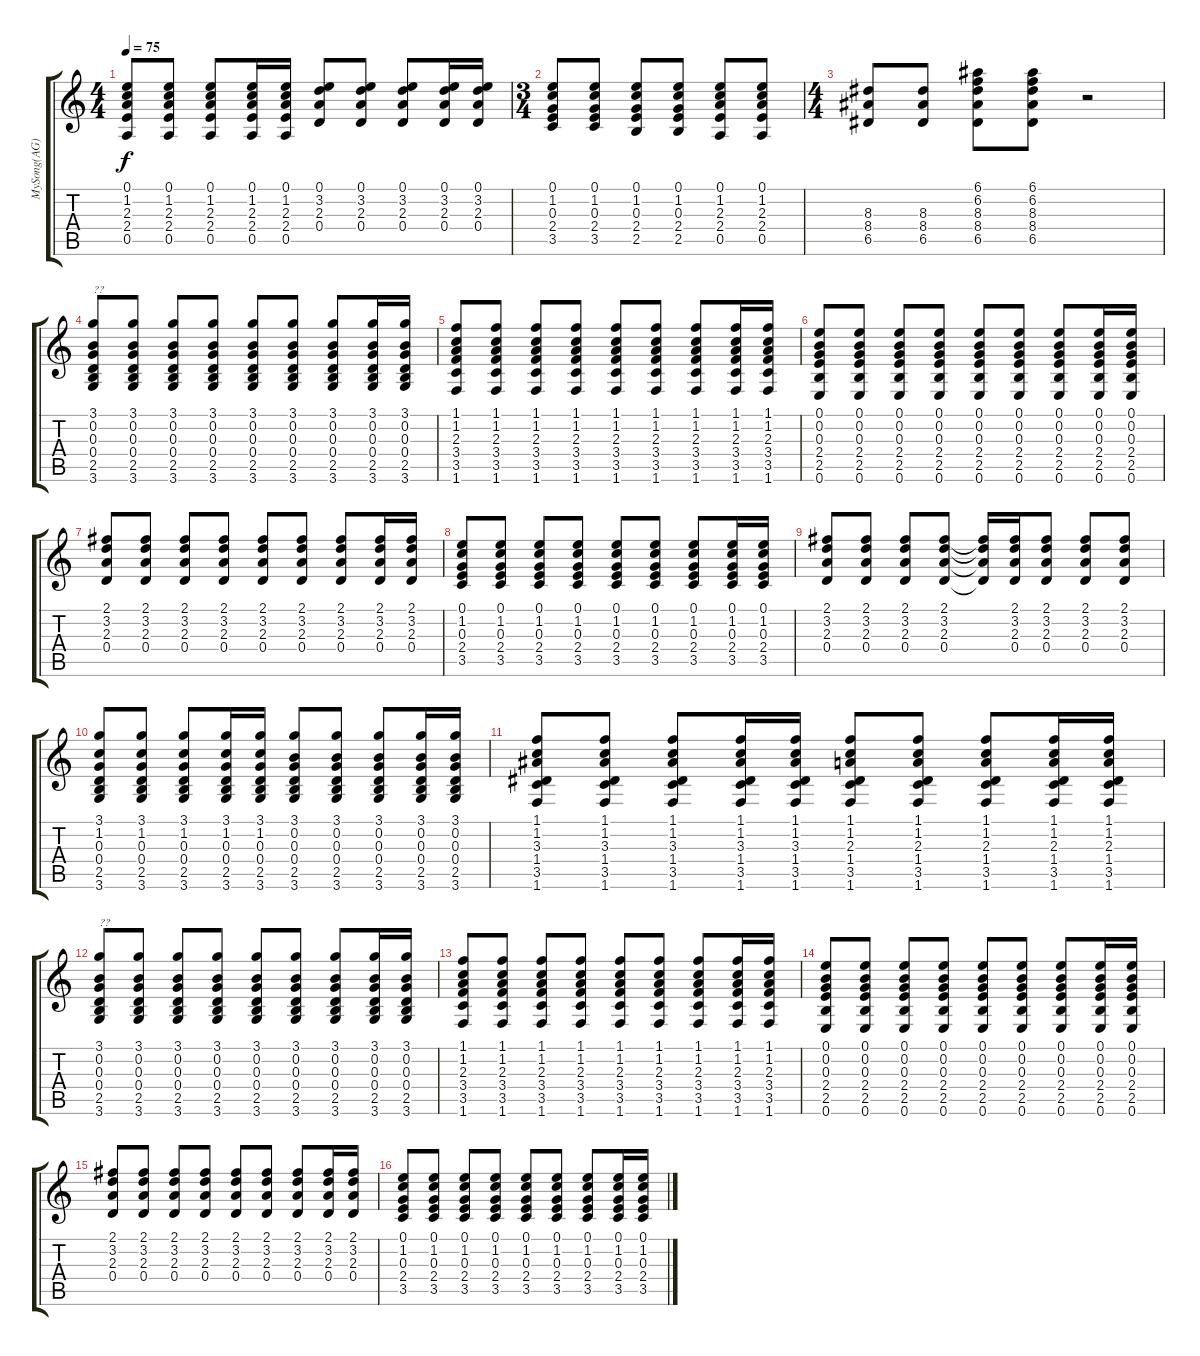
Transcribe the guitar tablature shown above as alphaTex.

\track ("MySong(AG)(???Pain)" "MySong(AG)") {instrument acousticguitarsteel}
\staff {score tabs}
\tuning (E4 B3 G3 D3 A2 E2) {hide}
\ts (4 4)
\tempo 75
\clef g2
\ks c
(0.1 1.2 2.3 2.4 0.5).8{dy f} (0.1 1.2 2.3 2.4 0.5).8 (0.1 1.2 2.3 2.4 0.5).8 (0.1 1.2 2.3 2.4 0.5).16 (0.1 1.2 2.3 2.4 0.5).16 (0.1 3.2 2.3 0.4).8 (0.1 3.2 2.3 0.4).8 (0.1 3.2 2.3 0.4).8 (0.1 3.2 2.3 0.4).16 (0.1 3.2 2.3 0.4).16 |
\ts (3 4)
(0.1 1.2 0.3 2.4 3.5).8 (0.1 1.2 0.3 2.4 3.5).8 (0.1 1.2 0.3 2.4 2.5).8 (0.1 1.2 0.3 2.4 2.5).8 (0.1 1.2 2.3 2.4 0.5).8 (0.1 1.2 2.3 2.4 0.5).8 |
\ts (4 4)
(8.3 8.4 6.5).8 (8.3 8.4 6.5).8 (6.1 6.2 8.3 8.4 6.5).8 (6.1 6.2 8.3 8.4 6.5).8 r.2 |
(3.1 0.2 0.3 0.4 2.5 3.6).8{txt "??"} (3.1 0.2 0.3 0.4 2.5 3.6).8 (3.1 0.2 0.3 0.4 2.5 3.6).8 (3.1 0.2 0.3 0.4 2.5 3.6).8 (3.1 0.2 0.3 0.4 2.5 3.6).8 (3.1 0.2 0.3 0.4 2.5 3.6).8 (3.1 0.2 0.3 0.4 2.5 3.6).8 (3.1 0.2 0.3 0.4 2.5 3.6).16 (3.1 0.2 0.3 0.4 2.5 3.6).16 |
(1.1 1.2 2.3 3.4 3.5 1.6).8 (1.1 1.2 2.3 3.4 3.5 1.6).8 (1.1 1.2 2.3 3.4 3.5 1.6).8 (1.1 1.2 2.3 3.4 3.5 1.6).8 (1.1 1.2 2.3 3.4 3.5 1.6).8 (1.1 1.2 2.3 3.4 3.5 1.6).8 (1.1 1.2 2.3 3.4 3.5 1.6).8 (1.1 1.2 2.3 3.4 3.5 1.6).16 (1.1 1.2 2.3 3.4 3.5 1.6).16 |
(0.1 0.2 0.3 2.4 2.5 0.6).8 (0.1 0.2 0.3 2.4 2.5 0.6).8 (0.1 0.2 0.3 2.4 2.5 0.6).8 (0.1 0.2 0.3 2.4 2.5 0.6).8 (0.1 0.2 0.3 2.4 2.5 0.6).8 (0.1 0.2 0.3 2.4 2.5 0.6).8 (0.1 0.2 0.3 2.4 2.5 0.6).8 (0.1 0.2 0.3 2.4 2.5 0.6).16 (0.1 0.2 0.3 2.4 2.5 0.6).16 |
(2.1 3.2 2.3 0.4).8 (2.1 3.2 2.3 0.4).8 (2.1 3.2 2.3 0.4).8 (2.1 3.2 2.3 0.4).8 (2.1 3.2 2.3 0.4).8 (2.1 3.2 2.3 0.4).8 (2.1 3.2 2.3 0.4).8 (2.1 3.2 2.3 0.4).16 (2.1 3.2 2.3 0.4).16 |
(0.1 1.2 0.3 2.4 3.5).8 (0.1 1.2 0.3 2.4 3.5).8 (0.1 1.2 0.3 2.4 3.5).8 (0.1 1.2 0.3 2.4 3.5).8 (0.1 1.2 0.3 2.4 3.5).8 (0.1 1.2 0.3 2.4 3.5).8 (0.1 1.2 0.3 2.4 3.5).8 (0.1 1.2 0.3 2.4 3.5).16 (0.1 1.2 0.3 2.4 3.5).16 |
(2.1 3.2 2.3 0.4).8 (2.1 3.2 2.3 0.4).8 (2.1 3.2 2.3 0.4).8 (2.1 3.2 2.3 0.4).8 (2.1{t} 3.2{t} 2.3{t} 0.4{t}).16 (2.1 3.2 2.3 0.4).16 (2.1 3.2 2.3 0.4).8 (2.1 3.2 2.3 0.4).8 (2.1 3.2 2.3 0.4).8 |
(3.1 1.2 0.3 0.4 2.5 3.6).8 (3.1 1.2 0.3 0.4 2.5 3.6).8 (3.1 1.2 0.3 0.4 2.5 3.6).8 (3.1 1.2 0.3 0.4 2.5 3.6).16 (3.1 1.2 0.3 0.4 2.5 3.6).16 (3.1 0.2 0.3 0.4 2.5 3.6).8 (3.1 0.2 0.3 0.4 2.5 3.6).8 (3.1 0.2 0.3 0.4 2.5 3.6).8 (3.1 0.2 0.3 0.4 2.5 3.6).16 (3.1 0.2 0.3 0.4 2.5 3.6).16 |
(1.1 1.2 3.3 1.4 3.5 1.6).8 (1.1 1.2 3.3 1.4 3.5 1.6).8 (1.1 1.2 3.3 1.4 3.5 1.6).8 (1.1 1.2 3.3 1.4 3.5 1.6).16 (1.1 1.2 3.3 1.4 3.5 1.6).16 (1.1 1.2 2.3 1.4 3.5 1.6).8 (1.1 1.2 2.3 1.4 3.5 1.6).8 (1.1 1.2 2.3 1.4 3.5 1.6).8 (1.1 1.2 2.3 1.4 3.5 1.6).16 (1.1 1.2 2.3 1.4 3.5 1.6).16 |
(3.1 0.2 0.3 0.4 2.5 3.6).8{txt "??"} (3.1 0.2 0.3 0.4 2.5 3.6).8 (3.1 0.2 0.3 0.4 2.5 3.6).8 (3.1 0.2 0.3 0.4 2.5 3.6).8 (3.1 0.2 0.3 0.4 2.5 3.6).8 (3.1 0.2 0.3 0.4 2.5 3.6).8 (3.1 0.2 0.3 0.4 2.5 3.6).8 (3.1 0.2 0.3 0.4 2.5 3.6).16 (3.1 0.2 0.3 0.4 2.5 3.6).16 |
(1.1 1.2 2.3 3.4 3.5 1.6).8 (1.1 1.2 2.3 3.4 3.5 1.6).8 (1.1 1.2 2.3 3.4 3.5 1.6).8 (1.1 1.2 2.3 3.4 3.5 1.6).8 (1.1 1.2 2.3 3.4 3.5 1.6).8 (1.1 1.2 2.3 3.4 3.5 1.6).8 (1.1 1.2 2.3 3.4 3.5 1.6).8 (1.1 1.2 2.3 3.4 3.5 1.6).16 (1.1 1.2 2.3 3.4 3.5 1.6).16 |
(0.1 0.2 0.3 2.4 2.5 0.6).8 (0.1 0.2 0.3 2.4 2.5 0.6).8 (0.1 0.2 0.3 2.4 2.5 0.6).8 (0.1 0.2 0.3 2.4 2.5 0.6).8 (0.1 0.2 0.3 2.4 2.5 0.6).8 (0.1 0.2 0.3 2.4 2.5 0.6).8 (0.1 0.2 0.3 2.4 2.5 0.6).8 (0.1 0.2 0.3 2.4 2.5 0.6).16 (0.1 0.2 0.3 2.4 2.5 0.6).16 |
(2.1 3.2 2.3 0.4).8 (2.1 3.2 2.3 0.4).8 (2.1 3.2 2.3 0.4).8 (2.1 3.2 2.3 0.4).8 (2.1 3.2 2.3 0.4).8 (2.1 3.2 2.3 0.4).8 (2.1 3.2 2.3 0.4).8 (2.1 3.2 2.3 0.4).16 (2.1 3.2 2.3 0.4).16 |
(0.1 1.2 0.3 2.4 3.5).8 (0.1 1.2 0.3 2.4 3.5).8 (0.1 1.2 0.3 2.4 3.5).8 (0.1 1.2 0.3 2.4 3.5).8 (0.1 1.2 0.3 2.4 3.5).8 (0.1 1.2 0.3 2.4 3.5).8 (0.1 1.2 0.3 2.4 3.5).8 (0.1 1.2 0.3 2.4 3.5).16 (0.1 1.2 0.3 2.4 3.5).16
